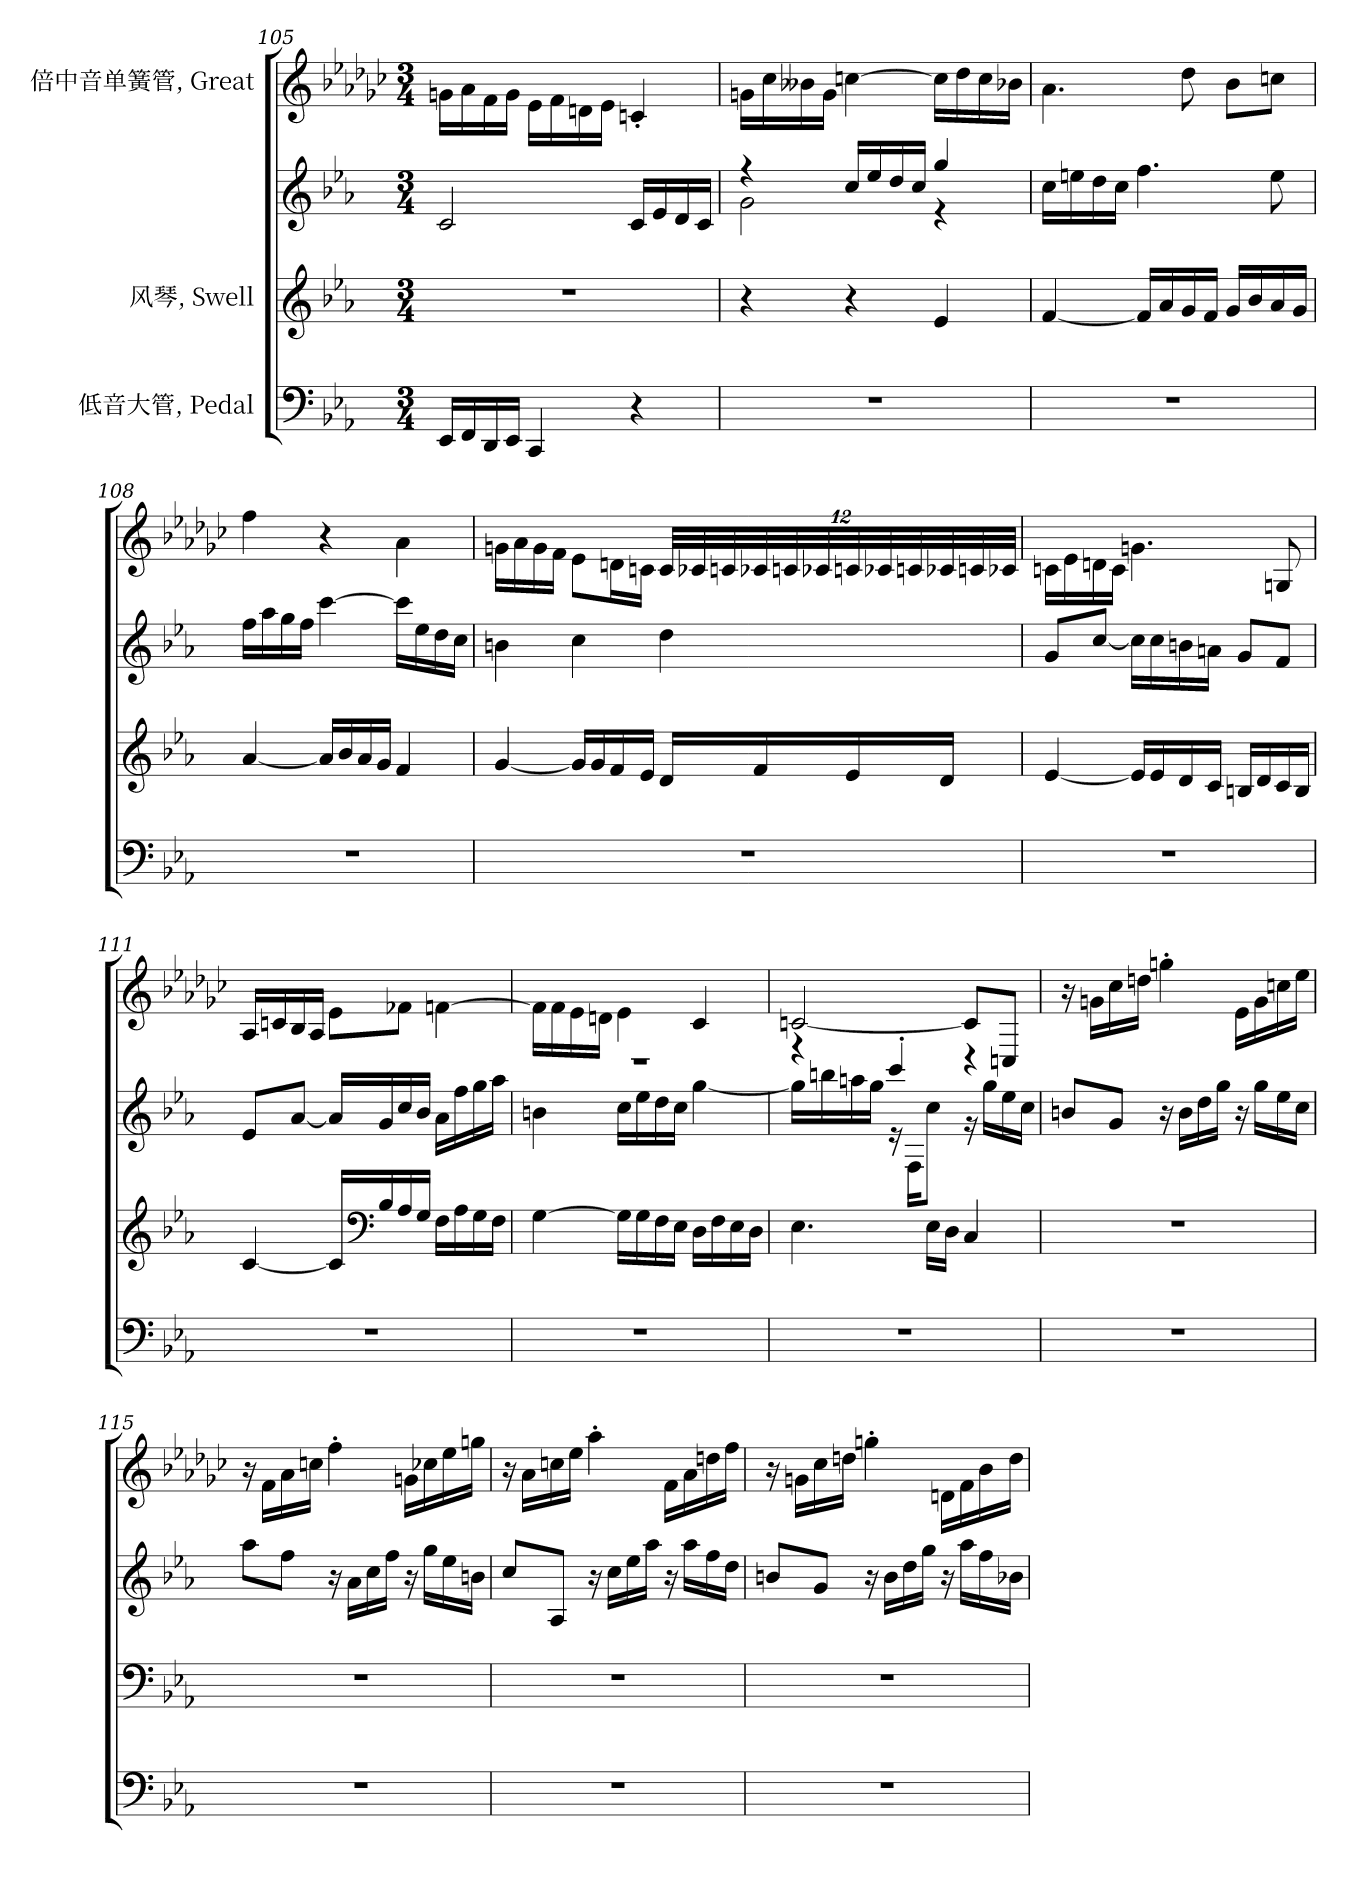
**kern	**kern	**kern	**kern
*part3	*part2	*part2	*part1
*staff4	*staff3	*staff2	*staff1
*I"低音大管, Pedal	*I"风琴, Swell	*	*I"倍中音单簧管, Great
!!LO:PB:g=z
*clefF4	*clefG2	*clefG2	*clefG2
*ITrd7c12	*	*	*ITrd12c21
*k[b-e-a-]	*k[b-e-a-]	*k[b-e-a-]	*k[b-e-a-d-g-c-]
*M3/4	*M3/4	*M3/4	*M3/4
=105	=105	=105	=105
16EEE-/LL	2.r	2c/	16Gn\LL
16FFF/	.	.	16A-\
16DDD/	.	.	16F\
16EEE-/JJ	.	.	16G\JJ
4CCC/	.	.	16E-\LL
.	.	.	16F\
.	.	.	16Dn\
.	.	.	16E-\JJ
4r	.	16c/LL	4Cn'/
.	.	16e-/	.
.	.	16d/	.
.	.	16c/JJ	.
=106	=106	=106	=106
*	*	*^	*
2.r	4r	4r	2g\	16Gn\LL
.	.	.	.	16c-\
.	.	.	.	16B--X\
.	.	.	.	16G\JJ
.	4r	16cc/LL	.	[4cn\
.	.	16ee-/	.	.
.	.	16dd/	.	.
.	.	16cc/JJ	.	.
.	4e-/	4gg/	4r	16c\LL]
.	.	.	.	16d-\
.	.	.	.	16c\
.	.	.	.	16B-X\JJ
*	*	*v	*v	*
!!LO:LB:g=z
=107	=107	=107	=107
2.r	[4f/	16cc\LL	4.A-\
.	.	16een\	.
.	.	16dd\	.
.	.	16cc\JJ	.
.	16f/LL]	4.ff\	.
.	16a-/	.	.
.	16g/	.	8d-\
.	16f/JJ	.	.
.	16g/LL	.	8B-\L
.	16b-/	.	.
.	16a-/	8ee\	8cn\J
.	16g/JJ	.	.
=108	=108	=108	=108
2.r	[4a-/	16ff\LL	4f\
.	.	16aa-\	.
.	.	16gg\	.
.	.	16ff\JJ	.
.	16a-/LL]	[4ccc\	4r
.	16b-/	.	.
.	16a-/	.	.
.	16g/JJ	.	.
.	4f/	16ccc\LL]	4A-\
.	.	16ee-\	.
.	.	16dd\	.
.	.	16cc\JJ	.
!!LO:LB:g=z
=109	=109	=109	=109
2.r	[4g/	4bn\	16Gn\LL
.	.	.	16A-\
.	.	.	16G\
.	.	.	16F\JJ
.	16g/LL]	4cc\	8E-\L
.	16g/	.	.
.	16f/	.	16Dn\L
.	16e-/JJ	.	16Cn\JJ
*	*	*	*Xbrackettup
.	16d/LL	4dd\	48C/LLL
.	.	.	48C-X/
.	.	.	48Cn/
.	16f/	.	48C-X/
.	.	.	48Cn/
.	.	.	48C-X/
.	16e-/	.	48Cn/
.	.	.	48C-X/
.	.	.	48Cn/
.	16d/JJ	.	48C-X/
.	.	.	48Cn/
.	.	.	48C-X/JJJ
!!LO:PB:g=z
=110	=110	=110	=110
2.r	[4e-/	8g/L	16Cn\LL
.	.	.	16E-\
.	.	[8cc/J	16Dn\
.	.	.	16C\JJ
.	16e-/LL]	16cc\LL]	4.Gn\
.	16e-/	16cc\	.
.	16d/	16bn\	.
.	16c/JJ	16an\JJ	.
.	16Bn/LL	8g/L	.
.	16d/	.	.
.	16c/	8f/J	8GGn/
.	16B/JJ	.	.
=111	=111	=111	=111
2.r	[4c/	8e-/L	16AA-/LL
.	.	.	16Cn/
.	.	[8a-/J	16BB-/
.	.	.	16AA-/JJ
.	16c/LL]	16a-/LL]	8E-\L
*	*clefF4	*	*
.	16B-/	16g/	.
.	16A-/	16cc/	8F-X\J
.	16G/JJ	16b-/JJ	.
.	16F\LL	16a-\LL	[4Fn\
.	16A-\	16ff\	.
.	16G\	16gg\	.
.	16F\JJ	16aa-\JJ	.
!!LO:LB:g=z
=112	=112	=112	=112
*	*	*^	*
2.r	[4G\	2.r	4bn\	16F\LL]
.	.	.	.	16F\
.	.	.	.	16E-\
.	.	.	.	16Dn\JJ
.	16G\LL]	.	16cc\LL	4E-\
.	16G\	.	16ee-\	.
.	16F\	.	16dd\	.
.	16E-\JJ	.	16cc\JJ	.
.	16D\LL	.	[4gg\	4C-/
.	16F\	.	.	.
.	16E-\	.	.	.
.	16D\JJ	.	.	.
=113	=113	=113	=113	=113
2.r	4.E-\	4r	16gg\LL]	[2Cn/
.	.	.	16bbn\	.
.	.	.	16aan\	.
.	.	.	16gg\JJ	.
.	.	4ccc'/	16r	.
.	.	.	16F\KL	.
.	16E-\LL	.	8cc\J	.
.	16D\JJ	.	.	.
.	4C/	4r	16r	8C/L]
.	.	.	16gg\LL	.
.	.	.	16ee-\	8CCn/J
.	.	.	16cc\JJ	.
*	*	*v	*v	*
!!LO:LB:g=z
=114	=114	=114	=114
2.r	2.r	8bn/L	16r
.	.	.	16Gn\LL
.	.	8g/J	16c-\
.	.	.	16dn\JJ
.	.	16r	4gn'\
.	.	16b\LL	.
.	.	16dd\	.
.	.	16gg\JJ	.
.	.	16r	16E-\LL
.	.	16gg\LL	16G\
.	.	16ee-\	16cn\
.	.	16cc\JJ	16e-\JJ
=115	=115	=115	=115
2.r	2.r	8aa-\L	16r
.	.	.	16F\LL
.	.	8ff\J	16A-\
.	.	.	16cn\JJ
.	.	16r	4f'\
.	.	16a-\LL	.
.	.	16cc\	.
.	.	16ff\JJ	.
.	.	16r	16Gn\LL
.	.	16gg\LL	16c-X\
.	.	16ee-\	16e-\
.	.	16bn\JJ	16gn\JJ
!!LO:PB:g=z
=116	=116	=116	=116
2.r	2.r	8cc/L	16r
.	.	.	16A-\LL
.	.	8A-/J	16cn\
.	.	.	16e-\JJ
.	.	16r	4a-'\
.	.	16cc\LL	.
.	.	16ee-\	.
.	.	16aa-\JJ	.
.	.	16r	16F\LL
.	.	16aa-\LL	16A-\
.	.	16ff\	16dn\
.	.	16dd\JJ	16f\JJ
=117	=117	=117	=117
2.r	2.r	8bn/L	16r
.	.	.	16Gn\LL
.	.	8g/J	16c-\
.	.	.	16dn\JJ
.	.	16r	4gn'\
.	.	16b\LL	.
.	.	16dd\	.
.	.	16gg\JJ	.
.	.	16r	16Dn\LL
.	.	16aa-\LL	16F\
.	.	16ff\	16B-\
.	.	16b-X\JJ	16d\JJ
=	=	=	=
*-	*-	*-	*-
